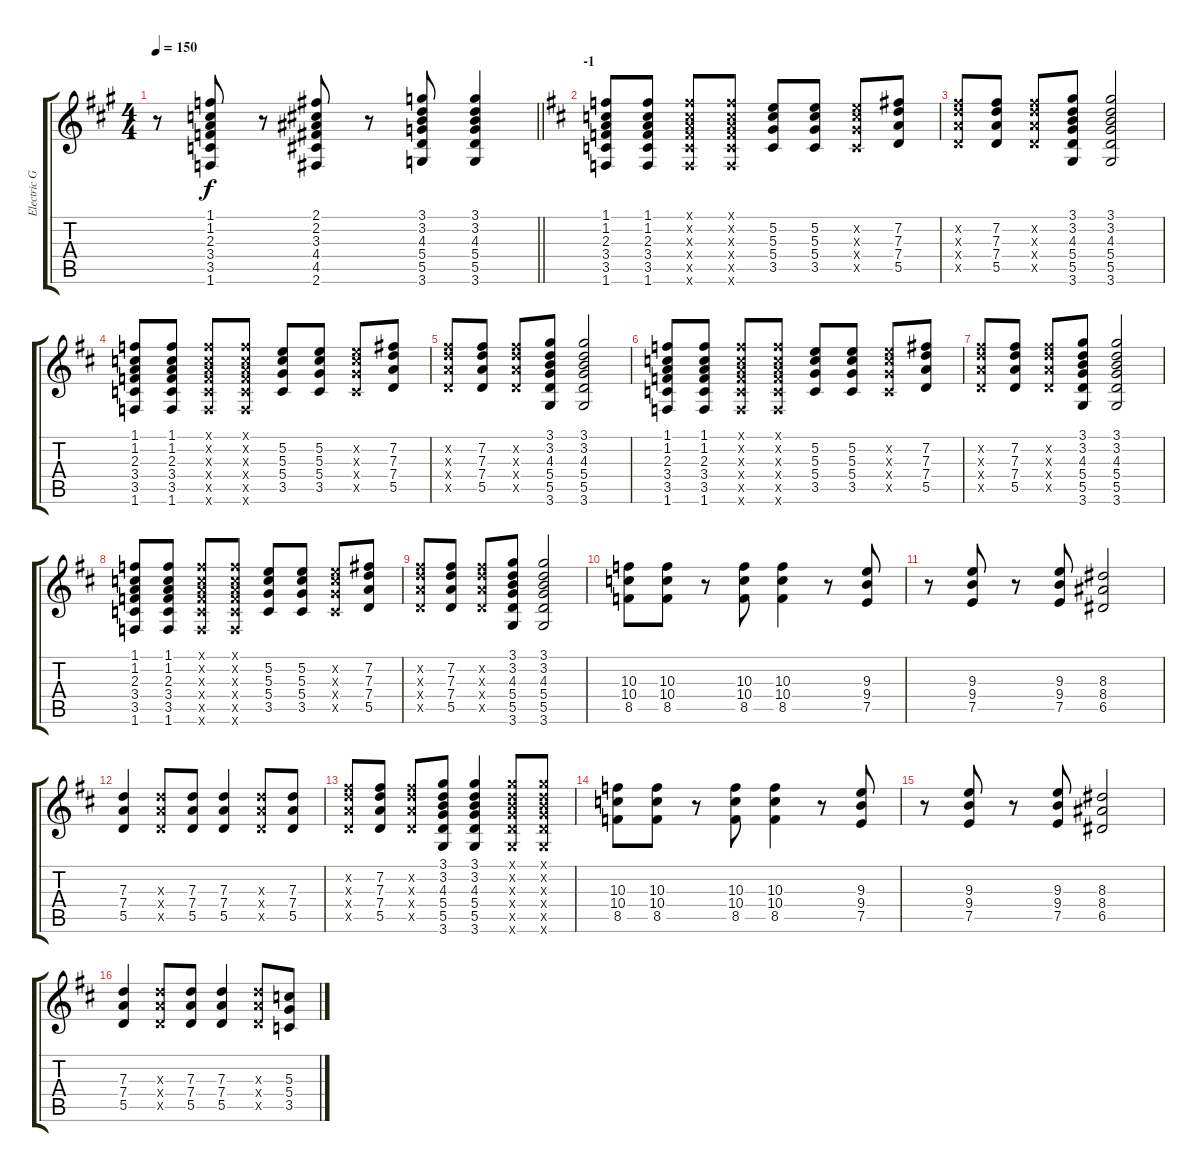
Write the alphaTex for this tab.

\track ("Electric Guitar" "Electric G") {instrument overdrivenguitar}
\staff {score tabs}
\tuning (E4 B3 G3 D3 A2 E2) {hide}
\ts (4 4)
\tempo 150
\clef g2
\barLineRight lightlight
\ks a
r.8{dy f} (1.1 1.2 2.3 3.4 3.5 1.6).8 r.8 (2.1 2.2 3.3 4.4 4.5 2.6).8 r.8 (3.1 3.2 4.3 5.4 5.5 3.6).8 (3.1 3.2 4.3 5.4 5.5 3.6).4 |
\section ("" "-1")
\ks d
(1.1 1.2 2.3 3.4 3.5 1.6).8 (1.1 1.2 2.3 3.4 3.5 1.6).8 (1.1{x} 1.2{x} 2.3{x} 3.4{x} 3.5{x} 1.6{x}).8 (1.1{x} 1.2{x} 2.3{x} 3.4{x} 3.5{x} 1.6{x}).8 (5.2 5.3 5.4 3.5).8 (5.2 5.3 5.4 3.5).8 (5.2{x} 5.3{x} 5.4{x} 3.5{x}).8 (7.2 7.3 7.4 5.5).8 |
(7.2{x} 7.3{x} 7.4{x} 5.5{x}).8 (7.2 7.3 7.4 5.5).8 (7.2{x} 7.3{x} 7.4{x} 5.5{x}).8 (3.1 3.2 4.3 5.4 5.5 3.6).8 (3.1 3.2 4.3 5.4 5.5 3.6).2 |
(1.1 1.2 2.3 3.4 3.5 1.6).8 (1.1 1.2 2.3 3.4 3.5 1.6).8 (1.1{x} 1.2{x} 2.3{x} 3.4{x} 3.5{x} 1.6{x}).8 (1.1{x} 1.2{x} 2.3{x} 3.4{x} 3.5{x} 1.6{x}).8 (5.2 5.3 5.4 3.5).8 (5.2 5.3 5.4 3.5).8 (5.2{x} 5.3{x} 5.4{x} 3.5{x}).8 (7.2 7.3 7.4 5.5).8 |
(7.2{x} 7.3{x} 7.4{x} 5.5{x}).8 (7.2 7.3 7.4 5.5).8 (7.2{x} 7.3{x} 7.4{x} 5.5{x}).8 (3.1 3.2 4.3 5.4 5.5 3.6).8 (3.1 3.2 4.3 5.4 5.5 3.6).2 |
(1.1 1.2 2.3 3.4 3.5 1.6).8 (1.1 1.2 2.3 3.4 3.5 1.6).8 (1.1{x} 1.2{x} 2.3{x} 3.4{x} 3.5{x} 1.6{x}).8 (1.1{x} 1.2{x} 2.3{x} 3.4{x} 3.5{x} 1.6{x}).8 (5.2 5.3 5.4 3.5).8 (5.2 5.3 5.4 3.5).8 (5.2{x} 5.3{x} 5.4{x} 3.5{x}).8 (7.2 7.3 7.4 5.5).8 |
(7.2{x} 7.3{x} 7.4{x} 5.5{x}).8 (7.2 7.3 7.4 5.5).8 (7.2{x} 7.3{x} 7.4{x} 5.5{x}).8 (3.1 3.2 4.3 5.4 5.5 3.6).8 (3.1 3.2 4.3 5.4 5.5 3.6).2 |
(1.1 1.2 2.3 3.4 3.5 1.6).8 (1.1 1.2 2.3 3.4 3.5 1.6).8 (1.1{x} 1.2{x} 2.3{x} 3.4{x} 3.5{x} 1.6{x}).8 (1.1{x} 1.2{x} 2.3{x} 3.4{x} 3.5{x} 1.6{x}).8 (5.2 5.3 5.4 3.5).8 (5.2 5.3 5.4 3.5).8 (5.2{x} 5.3{x} 5.4{x} 3.5{x}).8 (7.2 7.3 7.4 5.5).8 |
(7.2{x} 7.3{x} 7.4{x} 5.5{x}).8 (7.2 7.3 7.4 5.5).8 (7.2{x} 7.3{x} 7.4{x} 5.5{x}).8 (3.1 3.2 4.3 5.4 5.5 3.6).8 (3.1 3.2 4.3 5.4 5.5 3.6).2 |
(10.3 10.4 8.5).8 (10.3 10.4 8.5).8 r.8 (10.3 10.4 8.5).8 (10.3 10.4 8.5).4 r.8 (9.3 9.4 7.5).8 |
r.8 (9.3 9.4 7.5).8 r.8 (9.3 9.4 7.5).8 (8.3 8.4 6.5).2 |
(7.3 7.4 5.5).4 (7.3{x} 7.4{x} 5.5{x}).8 (7.3 7.4 5.5).8 (7.3 7.4 5.5).4 (7.3{x} 7.4{x} 5.5{x}).8 (7.3 7.4 5.5).8 |
(7.2{x} 7.3{x} 7.4{x} 5.5{x}).8 (7.2 7.3 7.4 5.5).8 (7.2{x} 7.3{x} 7.4{x} 5.5{x}).8 (3.1 3.2 4.3 5.4 5.5 3.6).8 (3.1 3.2 4.3 5.4 5.5 3.6).4 (3.1{x} 3.2{x} 4.3{x} 5.4{x} 5.5{x} 3.6{x}).8 (3.1{x} 3.2{x} 4.3{x} 5.4{x} 5.5{x} 3.6{x}).8 |
(10.3 10.4 8.5).8 (10.3 10.4 8.5).8 r.8 (10.3 10.4 8.5).8 (10.3 10.4 8.5).4 r.8 (9.3 9.4 7.5).8 |
r.8 (9.3 9.4 7.5).8 r.8 (9.3 9.4 7.5).8 (8.3 8.4 6.5).2 |
(7.3 7.4 5.5).4 (7.3{x} 7.4{x} 5.5{x}).8 (7.3 7.4 5.5).8 (7.3 7.4 5.5).4 (7.3{x} 7.4{x} 5.5{x}).8 (5.3 5.4 3.5).8
